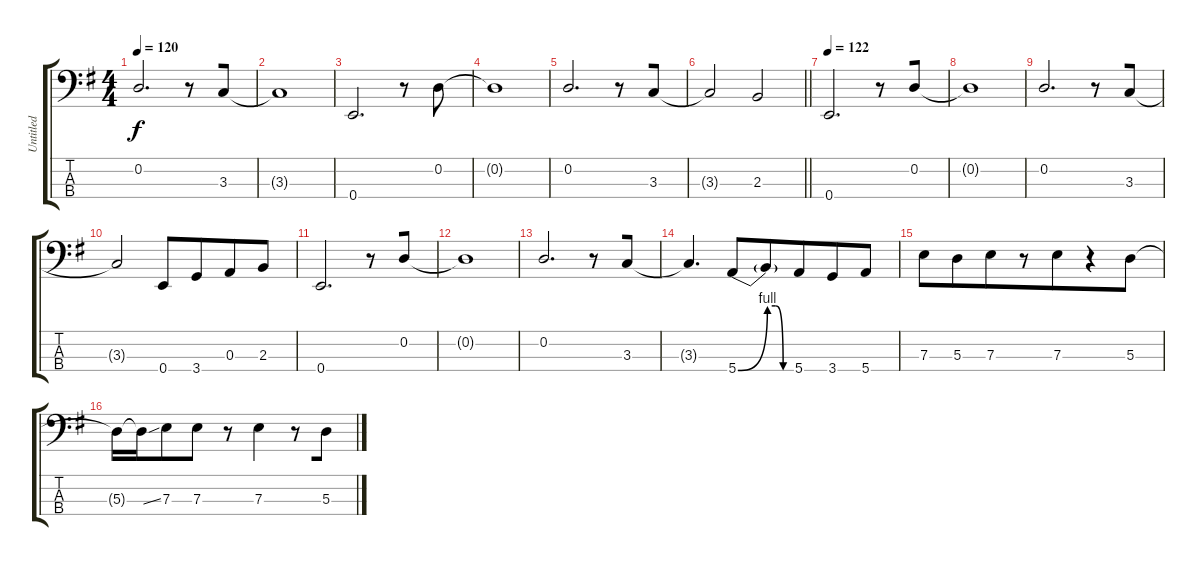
\track ("Untitled" "Untitled") {instrument electricbasspick}
\staff {score tabs}
\tuning (G2 D2 A1 E1) {hide}
\ts (4 4)
\tempo 120
\clef f4
\ks g
0.2.2{d dy f beam merge} r.8{beam merge} 3.3.8 |
3.3{t}.1 |
0.4.2{d} r.8{beam merge} 0.2.8 |
0.2{t}.1 |
0.2.2{d beam merge} r.8{beam merge} 3.3.8 |
\barLineRight lightlight
3.3{t}.2{beam merge} 2.3.2 |
\tempo 122
0.4.2{d beam merge} r.8{beam merge} 0.2.8 |
0.2{t}.1 |
0.2.2{d beam merge} r.8{beam merge} 3.3.8 |
3.3{t}.2{beam merge} 0.4.8{beam merge} 3.4.8{beam merge} 0.3.8{beam merge} 2.3.8 |
0.4.2{d beam merge} r.8{beam merge} 0.2.8 |
0.2{t}.1 |
0.2.2{d beam merge} r.8{beam merge} 3.3.8 |
3.3{t}.4{d beam merge} 5.4{be (bend 0 0 60 4)}.8{beam merge} 5.4{be (custom 0 4 20 4 40 0 60 0) t}.8{beam merge} 5.4.8{beam merge} 3.4.8{beam merge} 5.4.8 |
7.3.8{beam merge} 5.3.8{beam merge} 7.3.8{beam merge} r.8{beam merge} 7.3.8{beam merge} r.4{beam merge} 5.3.8 |
5.3{t}.16{beam merge} 5.3{ss t}.16{beam merge} 7.3.8{beam merge} 7.3.8{beam merge} r.8{beam merge} 7.3.4{beam merge} r.8{beam merge} 5.3.8
